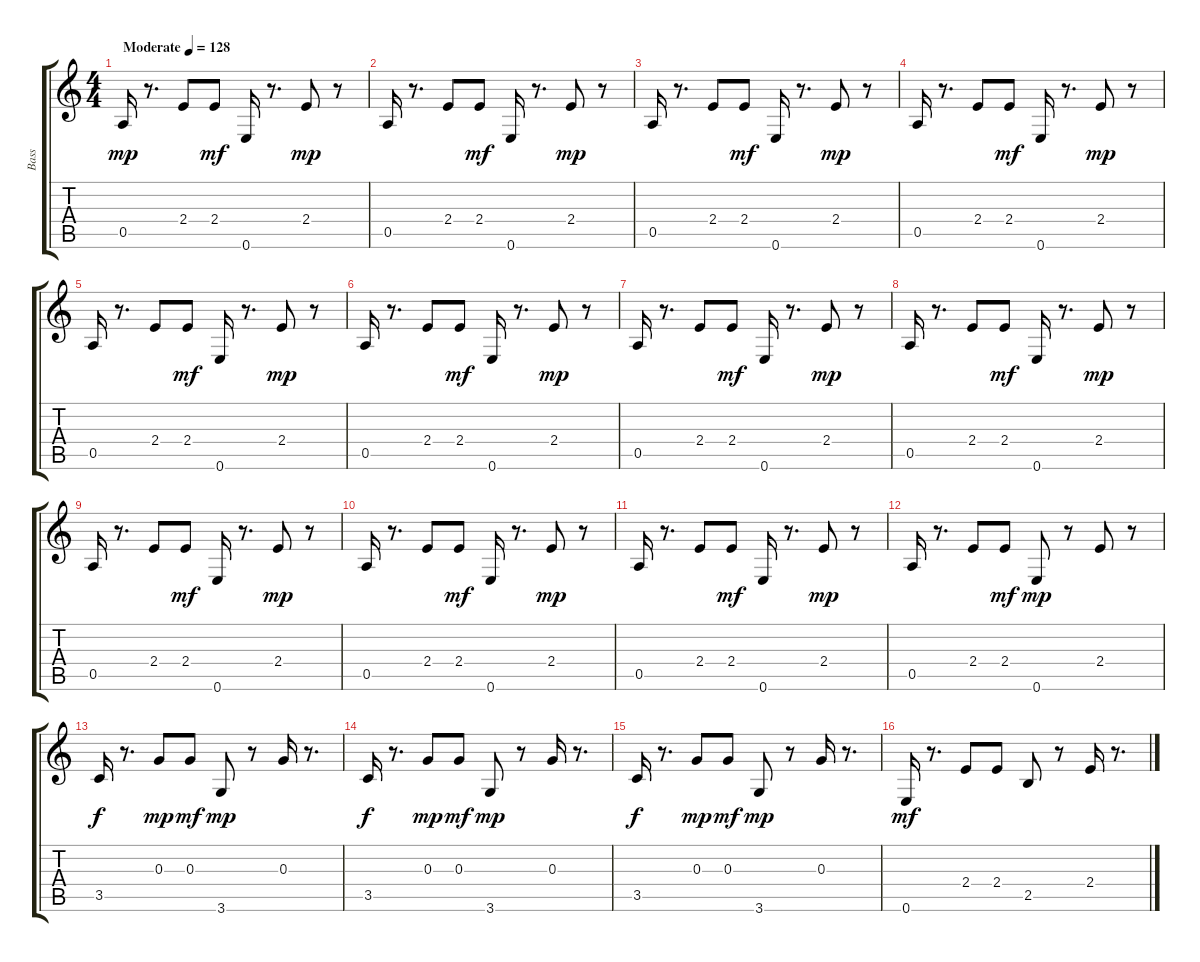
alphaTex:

\track ("Bass" "Bass") {instrument acousticbass}
\staff {score tabs}
\tuning (E4 B3 G3 D3 A2 E2) {hide}
\ts (4 4)
\tempo (128 "Moderate")
\clef g2
\ks c
0.5.16{dy mp instrument acousticbass} r.8{d} 2.4.8 2.4.8{dy mf} 0.6.16 r.8{d} 2.4.8{dy mp} r.8 |
0.5.16 r.8{d} 2.4.8 2.4.8{dy mf} 0.6.16 r.8{d} 2.4.8{dy mp} r.8 |
0.5.16 r.8{d} 2.4.8 2.4.8{dy mf} 0.6.16 r.8{d} 2.4.8{dy mp} r.8 |
0.5.16 r.8{d} 2.4.8 2.4.8{dy mf} 0.6.16 r.8{d} 2.4.8{dy mp} r.8 |
0.5.16 r.8{d} 2.4.8 2.4.8{dy mf} 0.6.16 r.8{d} 2.4.8{dy mp} r.8 |
0.5.16 r.8{d} 2.4.8 2.4.8{dy mf} 0.6.16 r.8{d} 2.4.8{dy mp} r.8 |
0.5.16 r.8{d} 2.4.8 2.4.8{dy mf} 0.6.16 r.8{d} 2.4.8{dy mp} r.8 |
0.5.16 r.8{d} 2.4.8 2.4.8{dy mf} 0.6.16 r.8{d} 2.4.8{dy mp} r.8 |
0.5.16 r.8{d} 2.4.8 2.4.8{dy mf} 0.6.16 r.8{d} 2.4.8{dy mp} r.8 |
0.5.16 r.8{d} 2.4.8 2.4.8{dy mf} 0.6.16 r.8{d} 2.4.8{dy mp} r.8 |
0.5.16 r.8{d} 2.4.8 2.4.8{dy mf} 0.6.16 r.8{d} 2.4.8{dy mp} r.8 |
0.5.16 r.8{d} 2.4.8 2.4.8{dy mf} 0.6.8{dy mp} r.8 2.4.8 r.8 |
3.5.16{dy f} r.8{d} 0.3.8{dy mp} 0.3.8{dy mf} 3.6.8{dy mp} r.8 0.3.16 r.8{d} |
3.5.16{dy f} r.8{d} 0.3.8{dy mp} 0.3.8{dy mf} 3.6.8{dy mp} r.8 0.3.16 r.8{d} |
3.5.16{dy f} r.8{d} 0.3.8{dy mp} 0.3.8{dy mf} 3.6.8{dy mp} r.8 0.3.16 r.8{d} |
0.6.16{dy mf} r.8{d} 2.4.8 2.4.8 2.5.8 r.8 2.4.16 r.8{d}
